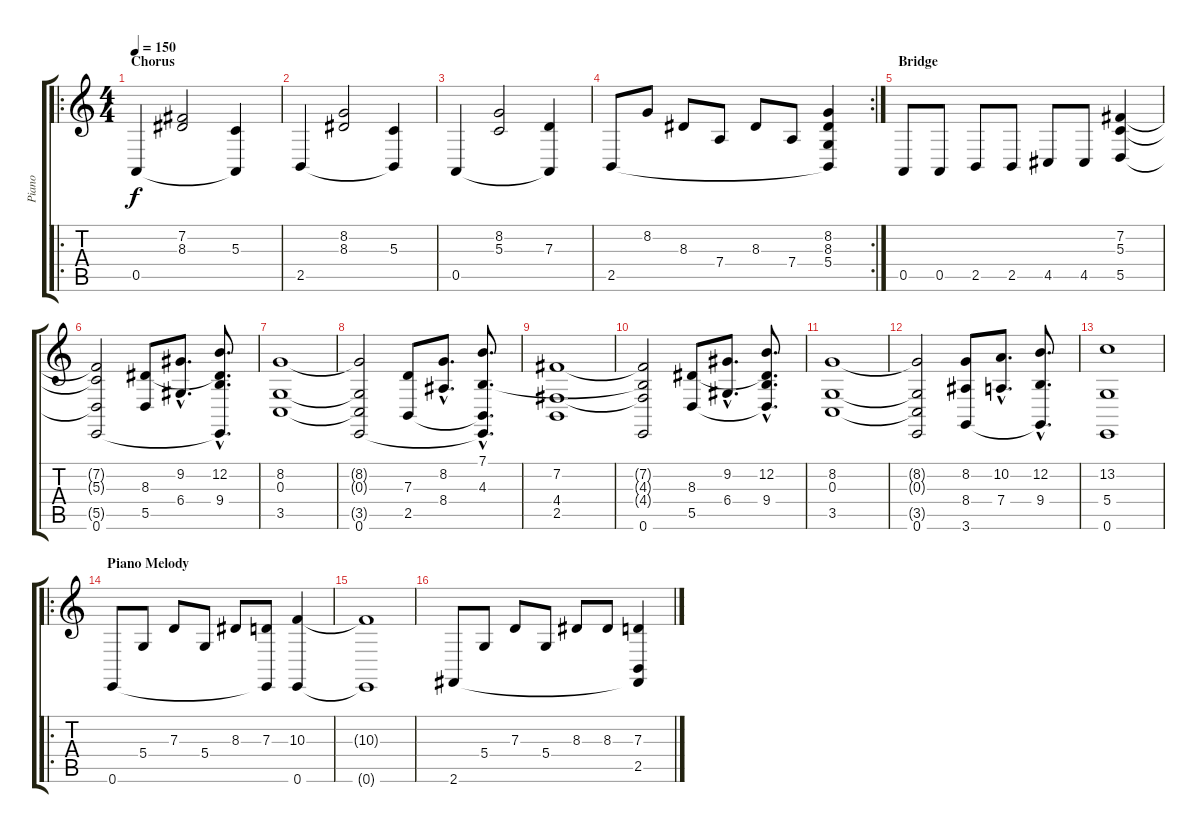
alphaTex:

\track ("Piano" "Piano") {instrument acousticgrandpiano}
\staff {score tabs}
\tuning (E4 B3 G3 D3 A2 E2) {hide}
\ro
\ts (4 4)
\section ("" "Chorus")
\tempo 150
\clef g2
\ks c
0.5.4{dy f} (7.2 8.3).2 (5.3 0.5{t}).4 |
2.5.4 (8.2 8.3).2 (5.3 2.5{t}).4 |
0.5.4 (8.2 5.3).2 (7.3 0.5{t}).4 |
\rc 2
2.5.8 8.2.8 8.3.8 7.4.8 8.3.8 7.4.8 (8.2 8.3 5.4 2.5{t}).4 |
\section ("" "Bridge")
0.5.8 0.5.8 2.5.8 2.5.8 4.5.8 4.5.8 (7.2 5.3 5.5).4 |
(7.2{t} 5.3{t} 5.5{t} 0.6).2 (8.3 5.5).8 (9.2{hac} 6.4{hac}).8{d} (12.2{hac} 8.3{hac t} 9.4{hac} 0.6{hac t}).8{d} |
(8.2 0.3 3.5).1 |
(8.2{t} 0.3{t} 3.5{t} 0.6).2 (7.3 2.5).8 (8.2{hac} 8.4{hac}).8{d} (7.1{hac} 4.3{hac} 2.5{hac t} 0.6{hac t}).8{d} |
(7.2 4.4 2.5).1 |
(7.2{t} 4.3{t} 4.4{t} 0.6).2 (8.3 5.5).8 (9.2{hac} 6.4{hac}).8{d} (12.2{hac} 8.3{hac t} 9.4{hac} 5.5{hac t}).8{d} |
(8.2 0.3 3.5).1 |
(8.2{t} 0.3{t} 3.5{t} 0.6).2 (8.2 8.4 3.6).8 (10.2{hac} 7.4{hac}).8{d} (12.2{hac} 9.4{hac} 3.6{hac t}).8{d} |
(13.2 5.4 0.6).1 |
\ro
\section ("" "Piano Melody")
0.6.8 5.4.8 7.3.8 5.4.8 8.3.8 (7.3 0.6{t}).8 (10.3 0.6).4 |
(10.3{t} 0.6{t}).1 |
2.6.8 5.4.8 7.3.8 5.4.8 8.3.8 8.3.8 (7.3 2.5 2.6{t}).4
